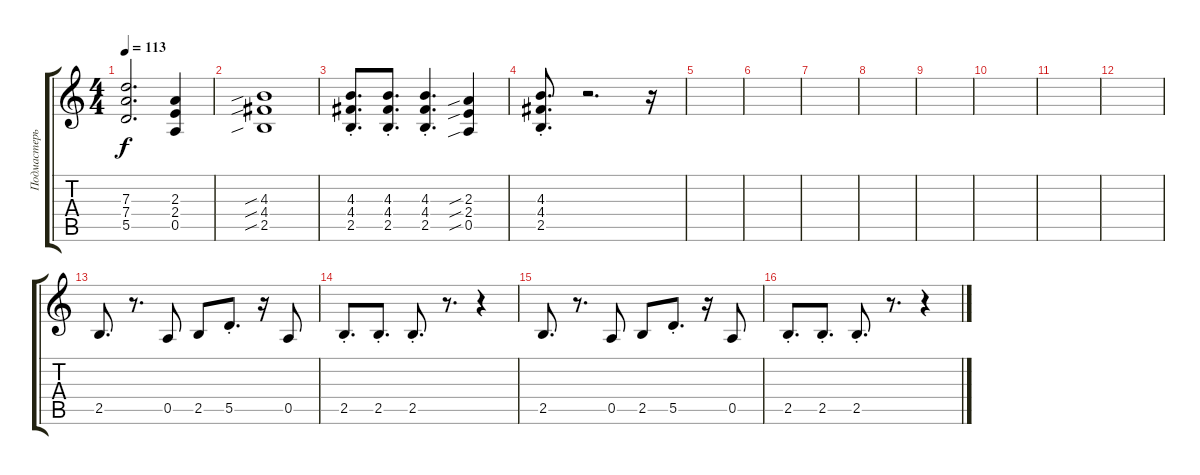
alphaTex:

\track ("Подмастерье басса" "Подмастерь") {instrument electricguitarclean}
\staff {score tabs}
\tuning (E4 B3 G3 D3 A2 E2) {hide}
\ts (4 4)
\tempo 113
\clef g2
\ks c
(7.3 7.4 5.5).2{d dy f} (2.3 2.4 0.5).4 |
(4.3{sib} 4.4{sib} 2.5{sib}).1 |
(4.3{st} 4.4{st} 2.5{st}).8{d} (4.3{st} 4.4{st} 2.5{st}).8{d} (4.3{st} 4.4{st} 2.5{st}).4{d} (2.3{sib} 2.4{sib} 0.5{sib}).4 |
(4.3{st} 4.4{st} 2.5{st}).8{d} r.2{d} r.16 |
|
|
|
|
|
|
|
|
2.5.8{d volume 16 instrument electricguitarclean} r.8{d} 0.5.8 2.5.8 5.5{st}.8{d} r.16 0.5.8 |
2.5{st}.8{d} 2.5{st}.8{d} 2.5{st}.8{d} r.8{d} r.4 |
2.5.8{d} r.8{d} 0.5.8 2.5.8 5.5{st}.8{d} r.16 0.5.8 |
2.5{st}.8{d} 2.5{st}.8{d} 2.5{st}.8{d} r.8{d} r.4
